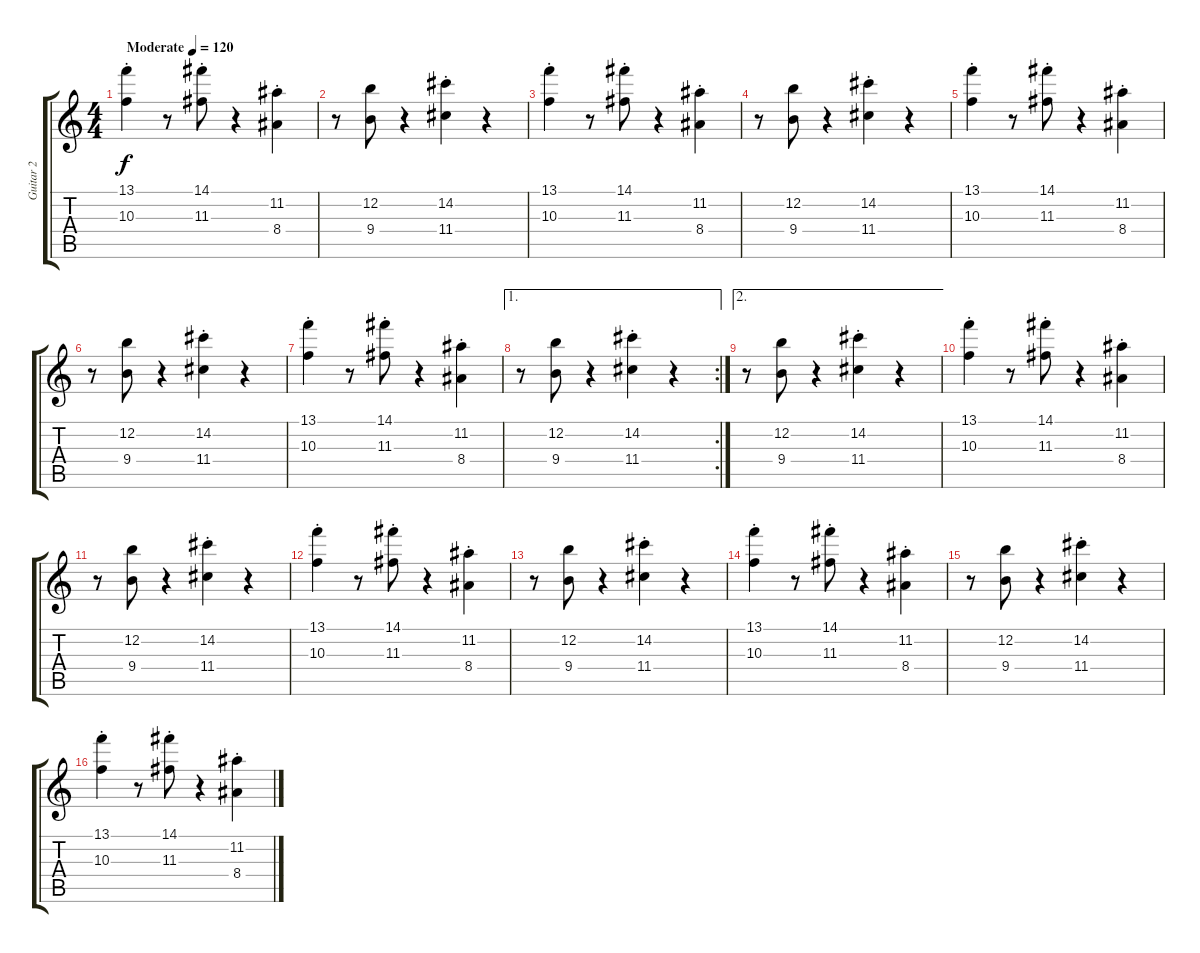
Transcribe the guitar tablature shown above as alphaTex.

\track ("Guitar 2" "Guitar 2") {instrument electricguitarclean}
\staff {score tabs}
\tuning (E4 B3 G3 D3 A2 E2) {hide}
\ts (4 4)
\tempo (120 "Moderate")
\clef g2
\ks c
(13.1{st} 10.3{st}).4{dy f instrument electricguitarclean} r.8 (14.1{st} 11.3{st}).8 r.4 (11.2{st} 8.4{st}).4 |
r.8 (12.2 9.4).8 r.4 (14.2{st} 11.4{st}).4 r.4 |
(13.1{st} 10.3{st}).4 r.8 (14.1{st} 11.3{st}).8 r.4 (11.2{st} 8.4{st}).4 |
r.8 (12.2 9.4).8 r.4 (14.2{st} 11.4{st}).4 r.4 |
(13.1{st} 10.3{st}).4 r.8 (14.1{st} 11.3{st}).8 r.4 (11.2{st} 8.4{st}).4 |
r.8 (12.2 9.4).8 r.4 (14.2{st} 11.4{st}).4 r.4 |
(13.1{st} 10.3{st}).4 r.8 (14.1{st} 11.3{st}).8 r.4 (11.2{st} 8.4{st}).4 |
\ae 1
\rc 2
r.8 (12.2 9.4).8 r.4 (14.2{st} 11.4{st}).4 r.4 |
\ae 2
r.8 (12.2 9.4).8 r.4 (14.2{st} 11.4{st}).4 r.4 |
(13.1{st} 10.3{st}).4 r.8 (14.1{st} 11.3{st}).8 r.4 (11.2{st} 8.4{st}).4 |
r.8 (12.2 9.4).8 r.4 (14.2{st} 11.4{st}).4 r.4 |
(13.1{st} 10.3{st}).4 r.8 (14.1{st} 11.3{st}).8 r.4 (11.2{st} 8.4{st}).4 |
r.8 (12.2 9.4).8 r.4 (14.2{st} 11.4{st}).4 r.4 |
(13.1{st} 10.3{st}).4 r.8 (14.1{st} 11.3{st}).8 r.4 (11.2{st} 8.4{st}).4 |
r.8 (12.2 9.4).8 r.4 (14.2{st} 11.4{st}).4 r.4 |
(13.1{st} 10.3{st}).4 r.8 (14.1{st} 11.3{st}).8 r.4 (11.2{st} 8.4{st}).4
